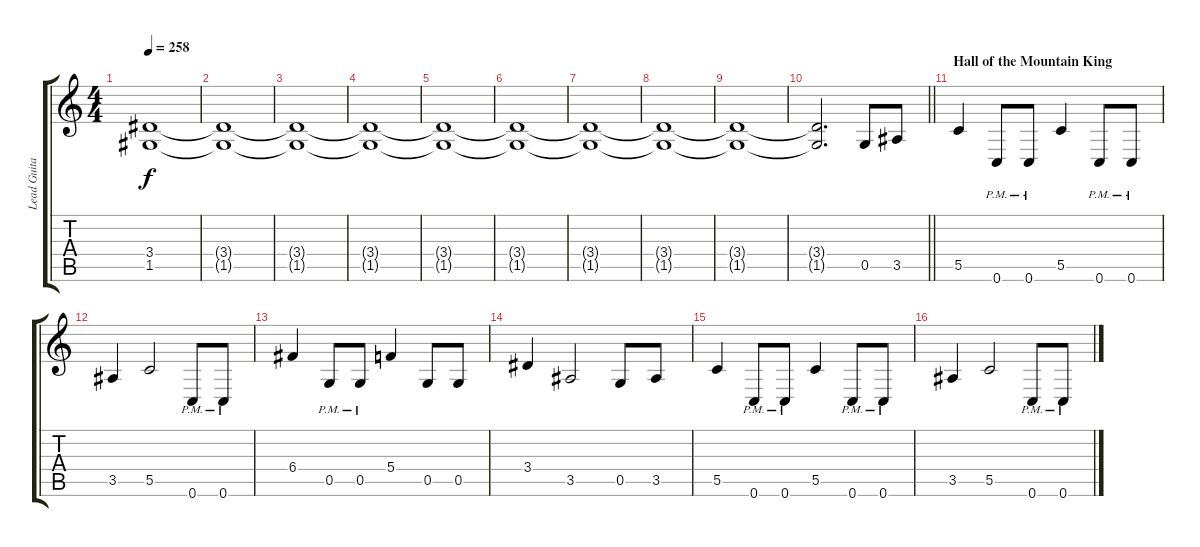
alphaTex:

\track ("Lead Guitar" "Lead Guita") {instrument distortionguitar}
\staff {score tabs}
\tuning (D4 A3 F3 C3 G2 C2) {hide}
\ts (4 4)
\tempo 258
\clef g2
\ks c
(3.4{t} 1.5{t}).1{dy f} |
(3.4{t} 1.5{t}).1 |
(3.4{t} 1.5{t}).1 |
(3.4{t} 1.5{t}).1 |
(3.4{t} 1.5{t}).1 |
(3.4{t} 1.5{t}).1 |
(3.4{t} 1.5{t}).1 |
(3.4{t} 1.5{t}).1 |
(3.4{t} 1.5{t}).1 |
\barLineRight lightlight
(3.4{t} 1.5{t}).2{d} 0.5.8 3.5.8 |
\section ("" "Hall of the Mountain King")
5.5.4 0.6{pm}.8 0.6{pm}.8 5.5.4 0.6{pm}.8 0.6{pm}.8 |
3.5.4 5.5.2 0.6{pm}.8 0.6{pm}.8 |
6.4.4 0.5{pm}.8 0.5{pm}.8 5.4.4 0.5.8 0.5.8 |
3.4.4 3.5.2 0.5.8 3.5.8 |
5.5.4 0.6{pm}.8 0.6{pm}.8 5.5.4 0.6{pm}.8 0.6{pm}.8 |
3.5.4 5.5.2 0.6{pm}.8 0.6{pm}.8
